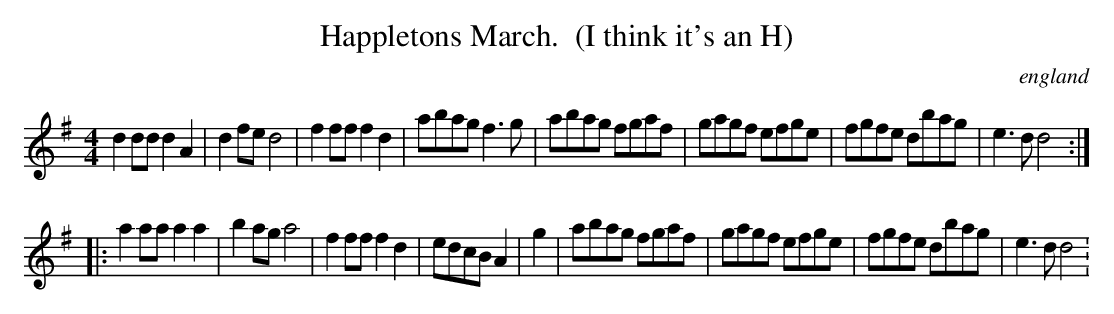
X:1
T:Happletons March.  (I think it's an H)
O:england
M:4/4
L:1/8
K:G major
d2ddd2A2|d2fed4|f2fff2d2|abagf3g|abag fgaf|gagf efge|fgfe dbag|e3dd4:||:
a2aaa2a2|b2aga4|f2fff2d2|edcB A2|g2|abag fgaf|gagf efge|fgfe dbag|e3dd4:
|
|
